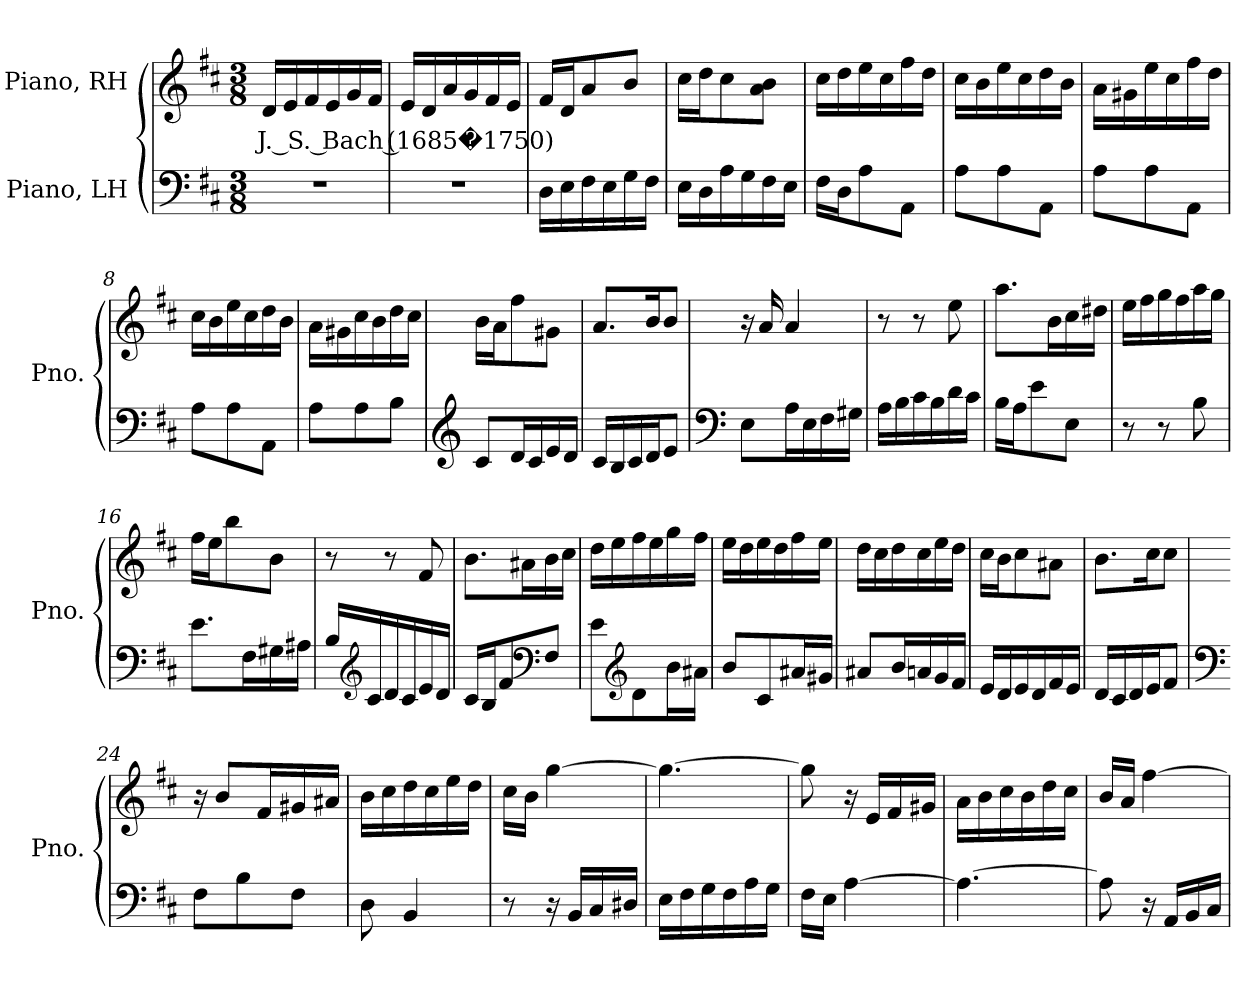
**kern	**kern	**text
*part2	*part1	*part1
*staff2	*staff1	*staff1
*I"Piano, LH	*I"Piano, RH	*
*I'Pno.	*I'Pno.	*
*clefF4	*clefG2	*
*k[f#c#]	*k[f#c#]	*
*M3/8	*M3/8	*
*MM80	*MM80	*
=1	=1	=1
!	!	!LO:LY:b
4.r	16d/LL	J. S. Bach (1685�1750)
.	16e/	.
.	16f#/	.
.	16e/	.
.	16g/	.
.	16f#/JJ	.
=2	=2	=2
4.r	16e/LL	.
.	16d/	.
.	16a/	.
.	16g/	.
.	16f#/	.
.	16e/JJ	.
=3	=3	=3
16D\LL	16f#/LL	.
16E\	16d/J	.
16F#\	8a/	.
16E\	.	.
16G\	8b/J	.
16F#\JJ	.	.
=4	=4	=4
16E\LL	16cc#\LL	.
16D\	16dd\J	.
16A\	8cc#\	.
16G\	.	.
16F#\	8a\ 8b\J	.
16E\JJ	.	.
!!LO:LB:g=z
=5	=5	=5
16F#\LL	16cc#\LL	.
16D\J	16dd\	.
8A\	16ee\	.
.	16cc#\	.
8AA\J	16ff#\	.
.	16dd\JJ	.
=6	=6	=6
8A\L	16cc#\LL	.
.	16b\	.
8A\	16ee\	.
.	16cc#\	.
8AA\J	16dd\	.
.	16b\JJ	.
=7	=7	=7
8A\L	16a\LL	.
.	16g#X\	.
8A\	16ee\	.
.	16cc#\	.
8AA\J	16ff#\	.
.	16dd\JJ	.
=8	=8	=8
8A\L	16cc#\LL	.
.	16b\	.
8A\	16ee\	.
.	16cc#\	.
8AA\J	16dd\	.
.	16b\JJ	.
=9	=9	=9
8A\L	16a\LL	.
.	16g#X\	.
8A\	16cc#\	.
.	16b\	.
8B\J	16dd\	.
.	16cc#\JJ	.
=10	=10	=10
*clefG2	*	*
8c#/L	16b\LL	.
.	16a\J	.
16d/L	8ff#\	.
16c#/	.	.
16e/	8g#X\J	.
16d/JJ	.	.
!!LO:LB:g=z
=11	=11	=11
16c#/LL	8.a/L	.
16B/	.	.
16c#/	.	.
16d/J	16b/K	.
8e/J	8b/J	.
=12	=12	=12
*clefF4	*	*
8E\L	16r	.
.	16a/	.
16A\L	4a/	.
16E\	.	.
16F#\	.	.
16G#X\JJ	.	.
=13	=13	=13
16A\LL	8r	.
16B\	.	.
16c#\	8r	.
16B\	.	.
16d\	8ee\	.
16c#\JJ	.	.
=14	=14	=14
16B\LL	8.aa\L	.
16A\J	.	.
8e\	.	.
.	16b\L	.
8E\J	16cc#\	.
.	16dd#X\JJ	.
=15	=15	=15
8r	16ee\LL	.
.	16ff#\	.
8r	16gg\	.
.	16ff#\	.
8B\	16aa\	.
.	16gg\JJ	.
!!LO:LB:g=z
=16	=16	=16
8.e\L	16ff#\LL	.
.	16ee\J	.
.	8bb\	.
16F#\L	.	.
16G#X\	8b\J	.
16A#X\JJ	.	.
=17	=17	=17
16B/LL	8r	.
*clefG2	*	*
16c#/	.	.
16d/	8r	.
16c#/	.	.
16e/	8f#/	.
16d/JJ	.	.
=18	=18	=18
16c#/LL	8.b\L	.
16B/J	.	.
8f#/	.	.
.	16a#X\L	.
*clefF4	*	*
8F#/J	16b\	.
.	16cc#\JJ	.
=19	=19	=19
8e\L	16dd\LL	.
.	16ee\	.
*clefG2	*	*
8d\	16ff#\	.
.	16ee\	.
16b\L	16gg\	.
16a#X\JJ	16ff#\JJ	.
=20	=20	=20
8b/L	16ee\LL	.
.	16dd\	.
8c#/	16ee\	.
.	16dd\	.
16a#X/L	16ff#\	.
16g#X/JJ	16ee\JJ	.
!!LO:LB:g=z
=21	=21	=21
8a#X/L	16dd\LL	.
.	16cc#\	.
16b/L	16dd\	.
16an/	16cc#\	.
16g/	16ee\	.
16f#/JJ	16dd\JJ	.
=22	=22	=22
16e/LL	16cc#\LL	.
16d/	16b\J	.
16e/	8cc#\	.
16d/	.	.
16f#/	8a#X\J	.
16e/JJ	.	.
=23	=23	=23
16d/LL	8.b\L	.
16c#/	.	.
16d/	.	.
16e/J	16cc#\K	.
8f#/J	8cc#\J	.
=24	=24	=24
*clefF4	*	*
8F#\L	16r	.
.	8b/L	.
8B\	.	.
.	16f#/L	.
8F#\J	16g#X/	.
.	16a#X/JJ	.
=25	=25	=25
8D\	16b\LL	.
.	16cc#\	.
4BB/	16dd\	.
.	16cc#\	.
.	16ee\	.
.	16dd\JJ	.
!!LO:LB:g=z
=26	=26	=26
8r	16cc#\LL	.
.	16b\JJ	.
16r	[4gg\	.
16BB/LL	.	.
16C#/	.	.
16D#X/JJ	.	.
=27	=27	=27
16E\LL	4.gg\_	.
16F#\	.	.
16G\	.	.
16F#\	.	.
16A\	.	.
16G\JJ	.	.
=28	=28	=28
16F#\LL	8gg\]	.
16E\JJ	.	.
[4A\	16r	.
.	16e/LL	.
.	16f#/	.
.	16g#X/JJ	.
=29	=29	=29
4.A\_	16a\LL	.
.	16b\	.
.	16cc#\	.
.	16b\	.
.	16dd\	.
.	16cc#\JJ	.
=30	=30	=30
8A\]	16b/LL	.
.	16a/JJ	.
16r	[4ff#\	.
16AA/LL	.	.
16BB/	.	.
16C#/JJ	.	.
=	=	=
*-	*-	*-
